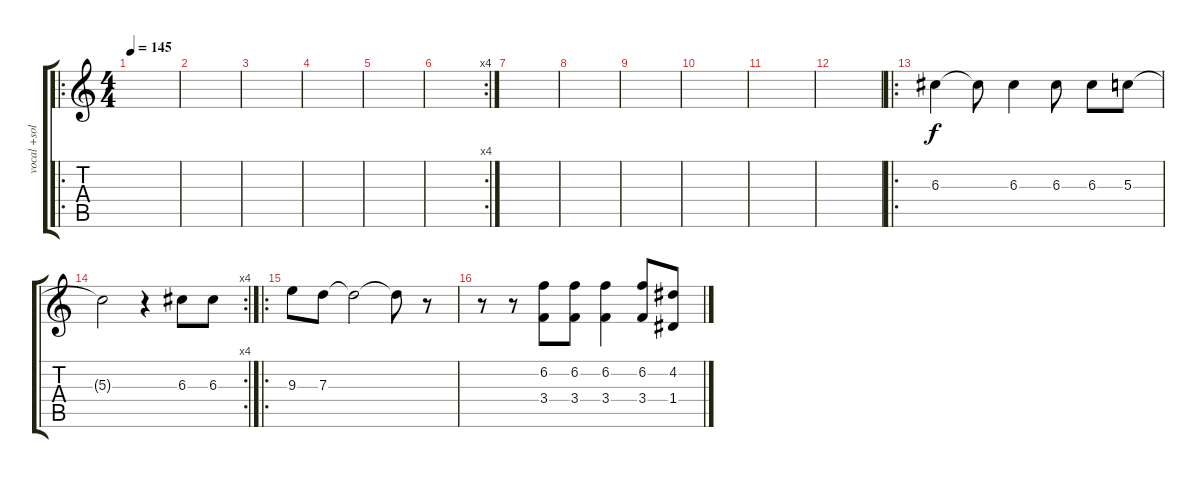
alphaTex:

\track ("vocal +solo" "vocal +sol") {instrument overdrivenguitar}
\staff {score tabs}
\tuning (E4 B3 G3 D3 A2 D2) {hide}
\ro
\ts (4 4)
\tempo 145
\clef g2
\ks c
|
|
|
|
|
\rc 4
|
|
|
|
|
|
|
\ro
6.3.4{instrument flute} 6.3{t}.8 6.3.4 6.3.8 6.3.8 5.3.8 |
\rc 4
5.3{t}.2 r.4 6.3.8 6.3.8 |
\ro
9.3.8 7.3.8 7.3{t}.2 7.3{t}.8 r.8 |
r.8 r.8 (6.2 3.4).8{instrument flute} (6.2 3.4).8 (6.2 3.4).4 (6.2 3.4).8 (4.2 1.4).8
